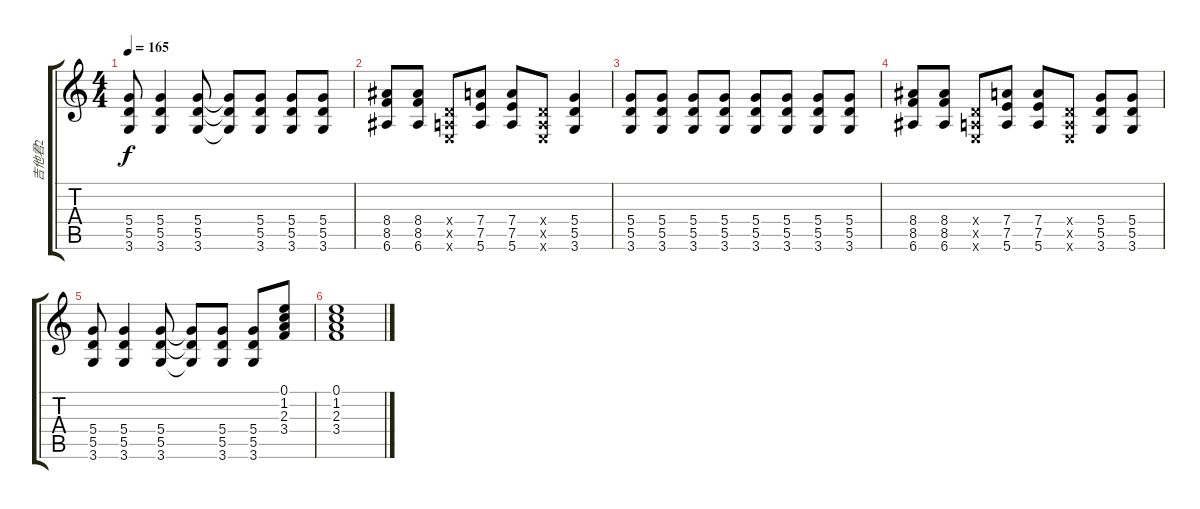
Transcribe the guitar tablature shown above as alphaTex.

\track ("吉他君2" "吉他君2") {instrument acousticguitarsteel}
\staff {score tabs}
\tuning (E4 B3 G3 D3 A2 E2) {hide}
\ts (4 4)
\tempo 165
\clef g2
\ks c
(5.4 5.5 3.6).8{dy f} (5.4 5.5 3.6).4 (5.4 5.5 3.6).8 (5.4{t} 5.5{t} 3.6{t}).8 (5.4 5.5 3.6).8 (5.4 5.5 3.6).8 (5.4 5.5 3.6).8 |
(8.4 8.5 6.6).8 (8.4 8.5 6.6).8 (0.4{x} 0.5{x} 0.6{x}).8 (7.4 7.5 5.6).8 (7.4 7.5 5.6).8 (0.4{x} 0.5{x} 0.6{x}).8 (5.4 5.5 3.6).4 |
(5.4 5.5 3.6).8 (5.4 5.5 3.6).8 (5.4 5.5 3.6).8 (5.4 5.5 3.6).8 (5.4 5.5 3.6).8 (5.4 5.5 3.6).8 (5.4 5.5 3.6).8 (5.4 5.5 3.6).8 |
(8.4 8.5 6.6).8 (8.4 8.5 6.6).8 (0.4{x} 0.5{x} 0.6{x}).8 (7.4 7.5 5.6).8 (7.4 7.5 5.6).8 (0.4{x} 0.5{x} 0.6{x}).8 (5.4 5.5 3.6).8 (5.4 5.5 3.6).8 |
(5.4 5.5 3.6).8 (5.4 5.5 3.6).4 (5.4 5.5 3.6).8 (5.4{t} 5.5{t} 3.6{t}).8 (5.4 5.5 3.6).8 (5.4 5.5 3.6).8 (0.1 1.2 2.3 3.4).8 |
(0.1 1.2 2.3 3.4).1
